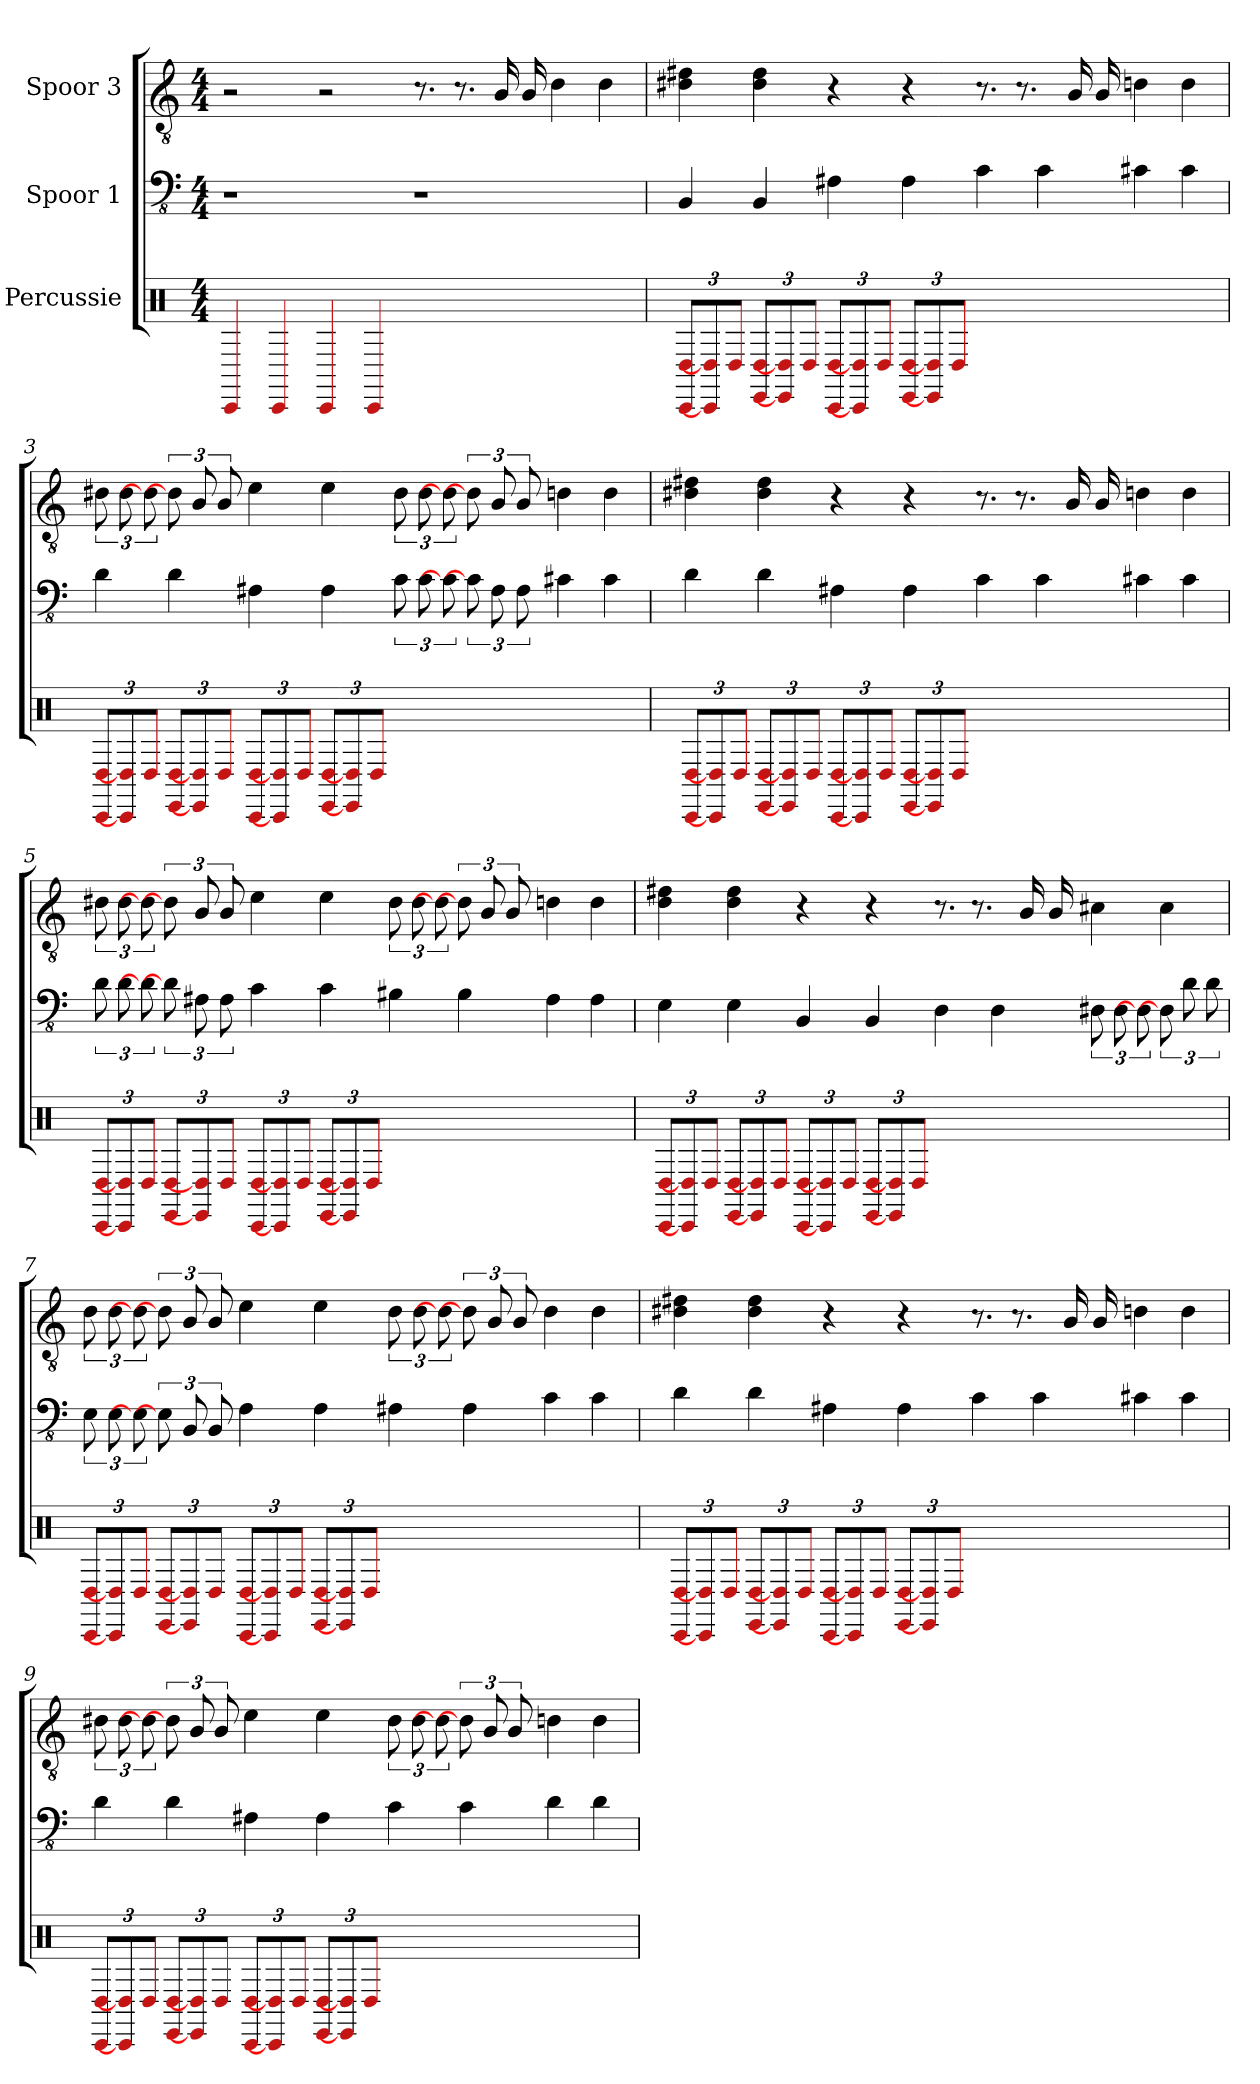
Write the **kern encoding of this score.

**kern	**kern	**kern
*part3	*part2	*part1
*staff3	*staff2	*staff1
*I"Percussie	*I"Spoor 1	*I"Spoor 3
*	*stria4	*stria6
*clefX	*clefFv4	*clefGv2
*k[]	*k[]	*k[]
*M4/4	*M4/4	*M4/4
*MM132	*MM132	*MM132
=1	=1	=1
4CC#	1r	2r
4CC#	.	.
4CC#	.	2r
4CC#	.	.
1ryy	1r	8.r
.	.	8.r
.	.	16B
.	.	16B
.	.	4d
.	.	4d
=2	=2	=2
12CC/ 12D#/L	4BBB	4f# 4d#
12CC]/ 12D#]/	.	.
12D#/J	.	.
12EE/ 12D#/L	4BBB	4f# 4d#
12EE]/ 12D#]/	.	.
12D#/J	.	.
12CC/ 12D#/L	4FF#	4r
12CC]/ 12D#]/	.	.
12D#/J	.	.
12EE/ 12D#/L	4FF#	4r
12EE]/ 12D#]/	.	.
12D#/J	.	.
1ryy	4AA	8.r
.	.	8.r
.	4AA	.
.	.	16B
.	.	16B
.	4AA#	4d
.	4AA#	4d
=3	=3	=3
12CC/ 12D#/L	4BB	12d#
12CC]/ 12D#]/	.	12d#
12D#/J	.	12d#]
12EE/ 12D#/L	4BB	12d#]
12EE]/ 12D#]/	.	12B
12D#/J	.	12B
12CC/ 12D#/L	4FF#	4e
12CC]/ 12D#]/	.	.
12D#/J	.	.
12EE/ 12D#/L	4FF#	4e
12EE]/ 12D#]/	.	.
12D#/J	.	.
1ryy	12AA	12d#
.	12AA	12d#
.	12AA]	12d#]
.	12AA]	12d#]
.	12FF#	12B
.	12FF#	12B
.	4AA#	4d
.	4AA#	4d
=4	=4	=4
12CC/ 12D#/L	4BB	4f# 4d#
12CC]/ 12D#]/	.	.
12D#/J	.	.
12EE/ 12D#/L	4BB	4f# 4d#
12EE]/ 12D#]/	.	.
12D#/J	.	.
12CC/ 12D#/L	4FF#	4r
12CC]/ 12D#]/	.	.
12D#/J	.	.
12EE/ 12D#/L	4FF#	4r
12EE]/ 12D#]/	.	.
12D#/J	.	.
1ryy	4AA	8.r
.	.	8.r
.	4AA	.
.	.	16B
.	.	16B
.	4AA#	4d
.	4AA#	4d
=5	=5	=5
12CC/ 12D#/L	12BB	12d#
12CC]/ 12D#]/	12BB	12d#
12D#/J	12BB]	12d#]
12EE/ 12D#/L	12BB]	12d#]
12EE]/ 12D#]/	12FF#	12B
12D#/J	12FF#	12B
12CC/ 12D#/L	4AA	4e
12CC]/ 12D#]/	.	.
12D#/J	.	.
12EE/ 12D#/L	4AA	4e
12EE]/ 12D#]/	.	.
12D#/J	.	.
1ryy	4GG#	12d#
.	.	12d#
.	.	12d#]
.	4GG#	12d#]
.	.	12B
.	.	12B
.	4FF#	4d
.	4FF#	4d
=6	=6	=6
12CC/ 12D#/L	4EE	4f# 4d
12CC]/ 12D#]/	.	.
12D#/J	.	.
12EE/ 12D#/L	4EE	4f# 4d
12EE]/ 12D#]/	.	.
12D#/J	.	.
12CC/ 12D#/L	4BBB	4r
12CC]/ 12D#]/	.	.
12D#/J	.	.
12EE/ 12D#/L	4BBB	4r
12EE]/ 12D#]/	.	.
12D#/J	.	.
1ryy	4DD	8.r
.	.	8.r
.	4DD	.
.	.	16B
.	.	16B
.	12DD#	4c#
.	12DD#	.
.	12DD#]	.
.	12DD#]	4c#
.	12BB	.
.	12BB	.
=7	=7	=7
12CC/ 12D#/L	12EE	12d
12CC]/ 12D#]/	12EE	12d
12D#/J	12EE]	12d]
12EE/ 12D#/L	12EE]	12d]
12EE]/ 12D#]/	12BBB	12B
12D#/J	12BBB	12B
12CC/ 12D#/L	4FF	4e
12CC]/ 12D#]/	.	.
12D#/J	.	.
12EE/ 12D#/L	4FF	4e
12EE]/ 12D#]/	.	.
12D#/J	.	.
1ryy	4FF#	12d
.	.	12d
.	.	12d]
.	4FF#	12d]
.	.	12B
.	.	12B
.	4AA	4d
.	4AA	4d
=8	=8	=8
12CC/ 12D#/L	4BB	4f# 4d#
12CC]/ 12D#]/	.	.
12D#/J	.	.
12EE/ 12D#/L	4BB	4f# 4d#
12EE]/ 12D#]/	.	.
12D#/J	.	.
12CC/ 12D#/L	4FF#	4r
12CC]/ 12D#]/	.	.
12D#/J	.	.
12EE/ 12D#/L	4FF#	4r
12EE]/ 12D#]/	.	.
12D#/J	.	.
1ryy	4AA	8.r
.	.	8.r
.	4AA	.
.	.	16B
.	.	16B
.	4AA#	4d
.	4AA#	4d
=9	=9	=9
12CC/ 12D#/L	4BB	12d#
12CC]/ 12D#]/	.	12d#
12D#/J	.	12d#]
12EE/ 12D#/L	4BB	12d#]
12EE]/ 12D#]/	.	12B
12D#/J	.	12B
12CC/ 12D#/L	4FF#	4e
12CC]/ 12D#]/	.	.
12D#/J	.	.
12EE/ 12D#/L	4FF#	4e
12EE]/ 12D#]/	.	.
12D#/J	.	.
1ryy	4AA	12d#
.	.	12d#
.	.	12d#]
.	4AA	12d#]
.	.	12B
.	.	12B
.	4BB	4d
.	4BB	4d
=	=	=
*-	*-	*-
